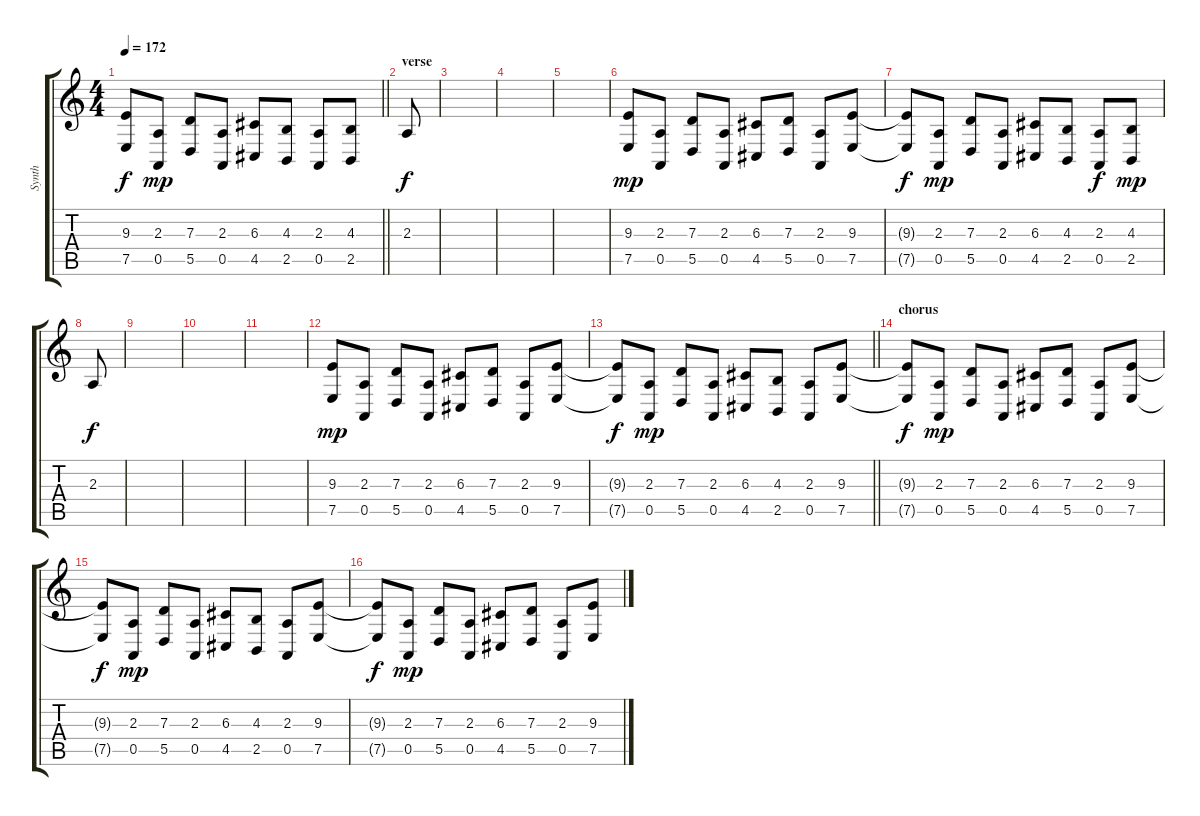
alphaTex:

\track ("Synth" "Synth") {instrument lead2sawtooth}
\staff {score tabs}
\tuning (E4 B3 G3 D3 A2 D2) {hide}
\ts (4 4)
\tempo 172
\clef g2
\barLineRight lightlight
\ks c
(9.3{t} 7.5{t}).8{dy f} (2.3 0.5).8{dy mp} (7.3 5.5).8 (2.3 0.5).8 (6.3 4.5).8 (4.3 2.5).8 (2.3 0.5).8 (4.3 2.5).8 |
\section ("" "verse")
2.3.8{dy f} |
|
|
|
(9.3 7.5).8{dy mp} (2.3 0.5).8 (7.3 5.5).8 (2.3 0.5).8 (6.3 4.5).8 (7.3 5.5).8 (2.3 0.5).8 (9.3 7.5).8 |
(9.3{t} 7.5{t}).8{dy f} (2.3 0.5).8{dy mp} (7.3 5.5).8 (2.3 0.5).8 (6.3 4.5).8 (4.3 2.5).8 (2.3 0.5).8{dy f} (4.3 2.5).8{dy mp} |
2.3.8{dy f} |
|
|
|
(9.3 7.5).8{dy mp} (2.3 0.5).8 (7.3 5.5).8 (2.3 0.5).8 (6.3 4.5).8 (7.3 5.5).8 (2.3 0.5).8 (9.3 7.5).8 |
\barLineRight lightlight
(9.3{t} 7.5{t}).8{dy f} (2.3 0.5).8{dy mp} (7.3 5.5).8 (2.3 0.5).8 (6.3 4.5).8 (4.3 2.5).8 (2.3 0.5).8 (9.3 7.5).8 |
\section ("" "chorus")
(9.3{t} 7.5{t}).8{dy f} (2.3 0.5).8{dy mp} (7.3 5.5).8 (2.3 0.5).8 (6.3 4.5).8 (7.3 5.5).8 (2.3 0.5).8 (9.3 7.5).8 |
(9.3{t} 7.5{t}).8{dy f} (2.3 0.5).8{dy mp} (7.3 5.5).8 (2.3 0.5).8 (6.3 4.5).8 (4.3 2.5).8 (2.3 0.5).8 (9.3 7.5).8 |
(9.3{t} 7.5{t}).8{dy f} (2.3 0.5).8{dy mp} (7.3 5.5).8 (2.3 0.5).8 (6.3 4.5).8 (7.3 5.5).8 (2.3 0.5).8 (9.3 7.5).8
